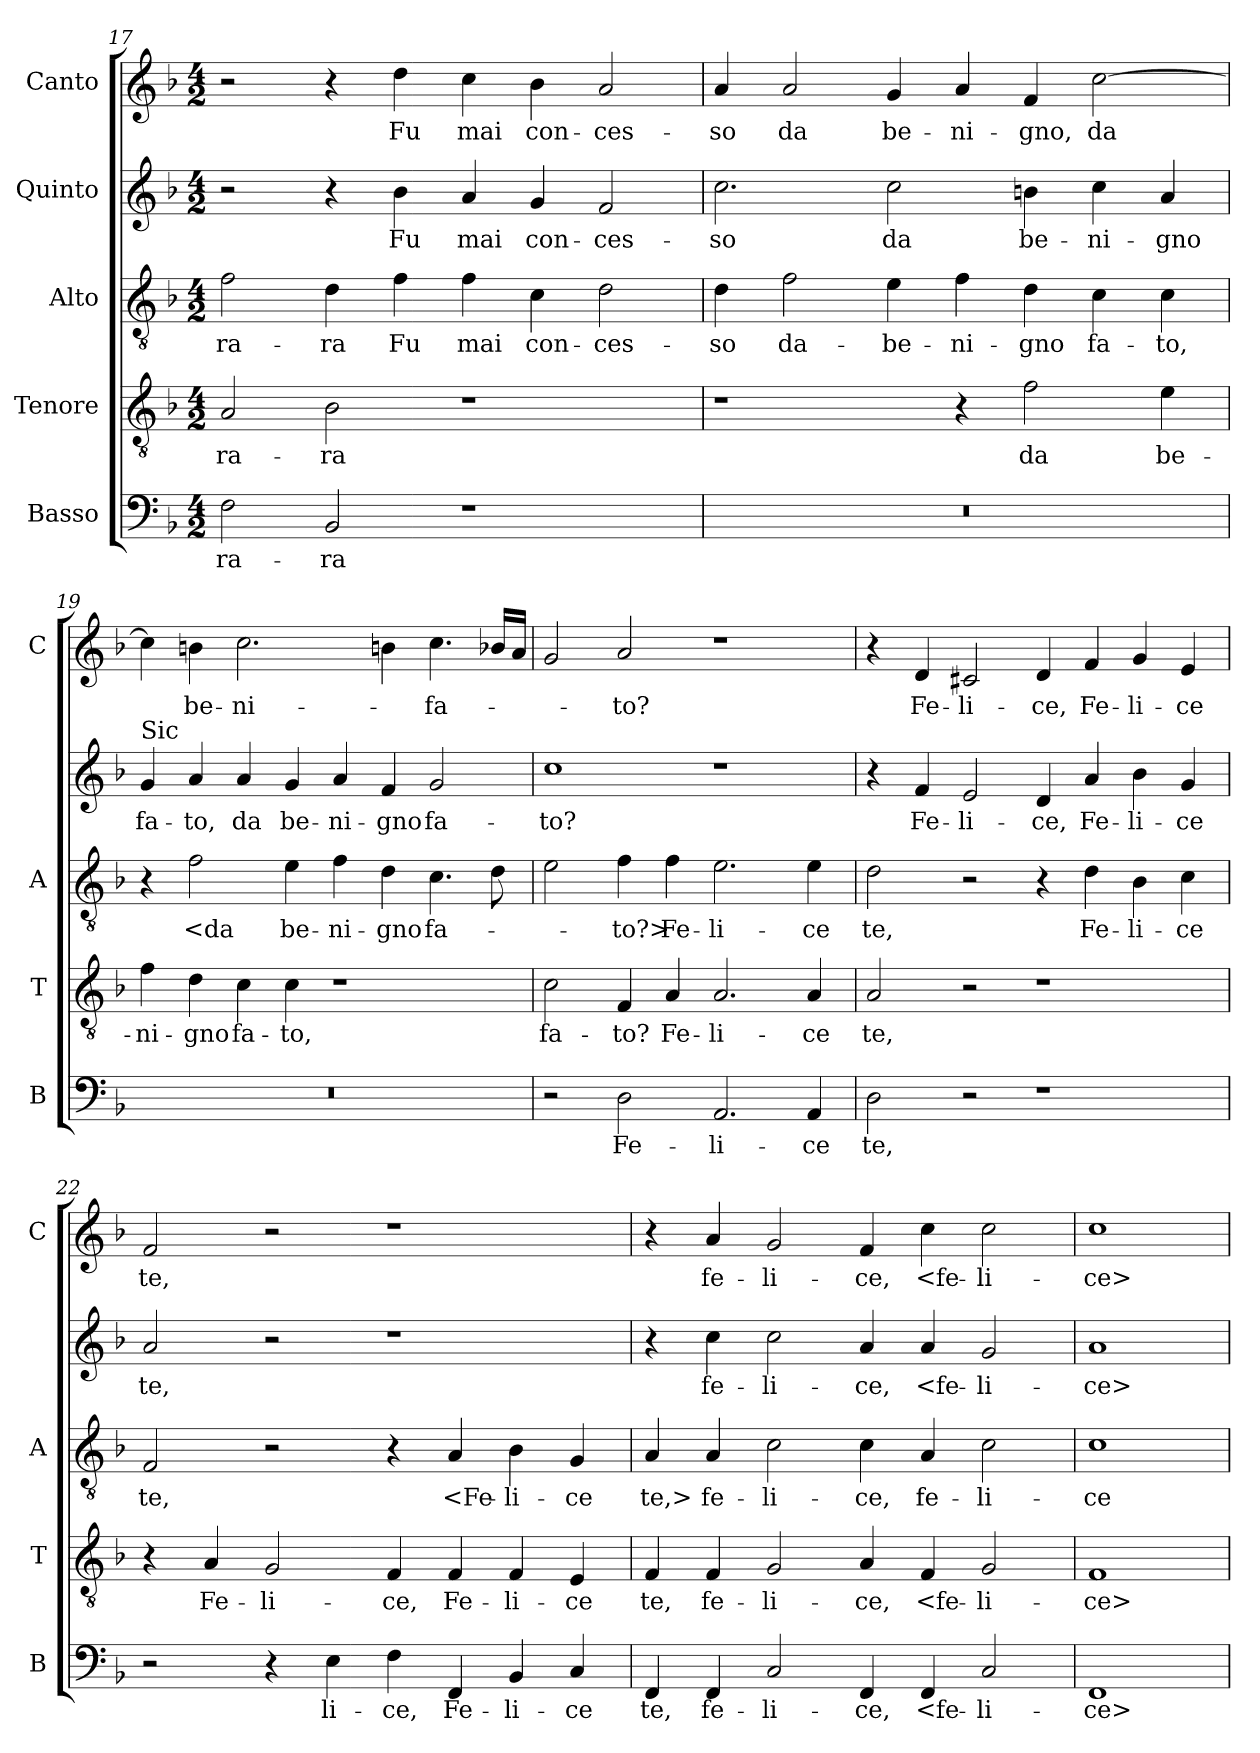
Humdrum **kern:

**kern	**text	**kern	**text	**kern	**text	**kern	**text	**kern	**text
*part5	*part5	*part4	*part4	*part3	*part3	*part2	*part2	*part1	*part1
*staff5	*staff5	*staff4	*staff4	*staff3	*staff3	*staff2	*staff2	*staff1	*staff1
*I"Basso	*	*I"Tenore	*	*I"Alto	*	*I"Quinto	*	*I"Canto	*
*I'B	*	*I'T	*	*I'A	*	*	*	*I'C	*
*clefF4	*	*clefGv2	*	*clefGv2	*	*clefG2	*	*clefG2	*
*k[b-]	*	*k[b-]	*	*k[b-]	*	*k[b-]	*	*k[b-]	*
*F:	*	*F:	*	*F:	*	*F:	*	*F:	*
*M4/2	*	*M4/2	*	*M4/2	*	*M4/2	*	*M4/2	*
=17	=17	=17	=17	=17	=17	=17	=17	=17	=17
2F	ra-	2A	ra-	2f	ra-	2r	.	2r	.
2BB-	-ra	2B-	-ra	4d	-ra	4r	.	4r	.
.	.	.	.	4f	Fu	4b-	Fu	4dd	Fu
1r	.	1r	.	4f	mai	4a	mai	4cc	mai
.	.	.	.	4c	con-	4g	con-	4b-	con-
.	.	.	.	2d	-ces-	2f	-ces-	2a	-ces-
=18	=18	=18	=18	=18	=18	=18	=18	=18	=18
0r	.	1r	.	4d	-so	2.cc	-so	4a	-so
.	.	.	.	2f	da-	.	.	2a	da
.	.	.	.	4e	-be-	2cc	da	4g	be-
.	.	4r	.	4f	-ni-	.	.	4a	-ni-
.	.	2f	da	4d	-gno	4bn	be-	4f	-gno,
.	.	.	.	4c	fa-	4cc	-ni-	[2cc	da
.	.	4e	be-	4c	-to,	4a	-gno	.	.
=19	=19	=19	=19	=19	=19	=19	=19	=19	=19
!	!	!	!	!	!	!LO:TX:a:t=Sic	!	!	!
0r	.	4f	-ni-	4r	.	4g	fa-	4cc]	.
.	.	4d	-gno	2f	<da	4a	-to,	4bn	be-
.	.	4c	fa-	.	.	4a	da	2.cc	-ni-
.	.	4c	-to,	4e	be-	4g	be-	.	.
.	.	1r	.	4f	-ni-	4a	-ni-	.	.
.	.	.	.	4d	-gno	4f	-gno	4bn	.
.	.	.	.	4.c	fa-	2g	fa-	4.cc	-fa-
.	.	.	.	8d	.	.	.	16b-XLL	.
.	.	.	.	.	.	.	.	16aJJ	.
=20	=20	=20	=20	=20	=20	=20	=20	=20	=20
2r	.	2c	fa-	2e	.	1cc	-to?	2g	.
2D	Fe-	4F	-to?	4f	-to?>	.	.	2a	-to?
.	.	4A	Fe-	4f	Fe-	.	.	.	.
2.AA	-li-	2.A	-li-	2.e	-li-	1r	.	1r	.
4AA	-ce	4A	-ce	4e	-ce	.	.	.	.
=21	=21	=21	=21	=21	=21	=21	=21	=21	=21
2D	te,	2A	te,	2d	te,	4r	.	4r	.
.	.	.	.	.	.	4f	Fe-	4d	Fe-
2r	.	2r	.	2r	.	2e	-li-	2c#X	-li-
1r	.	1r	.	4r	.	4d	-ce,	4d	-ce,
.	.	.	.	4d	Fe-	4a	Fe-	4f	Fe-
.	.	.	.	4B-	-li-	4b-	-li-	4g	-li-
.	.	.	.	4c	-ce	4g	-ce	4e	-ce
=22	=22	=22	=22	=22	=22	=22	=22	=22	=22
2r	.	4r	.	2F	te,	2a	te,	2f	te,
.	.	4A	Fe-	.	.	.	.	.	.
4r	.	2G	-li-	2r	.	2r	.	2r	.
4E	li-	.	.	.	.	.	.	.	.
4F	-ce,	4F	-ce,	4r	.	1r	.	1r	.
4FF	Fe-	4F	Fe-	4A	<Fe-	.	.	.	.
4BB-	-li-	4F	-li-	4B-	-li-	.	.	.	.
4C	-ce	4E	-ce	4G	-ce	.	.	.	.
=23	=23	=23	=23	=23	=23	=23	=23	=23	=23
4FF	te,	4F	te,	4A	te,>	4r	.	4r	.
4FF	fe-	4F	fe-	4A	fe-	4cc	fe-	4a	fe-
2C	-li-	2G	-li-	2c	-li-	2cc	-li-	2g	-li-
4FF	-ce,	4A	-ce,	4c	-ce,	4a	-ce,	4f	-ce,
4FF	<fe-	4F	<fe-	4A	fe-	4a	<fe-	4cc	<fe-
2C	-li-	2G	-li-	2c	-li-	2g	-li-	2cc	-li-
=24	=24	=24	=24	=24	=24	=24	=24	=24	=24
1FF	-ce>	1F	-ce>	1c	-ce	1a	-ce>	1cc	-ce>
=	=	=	=	=	=	=	=	=	=
*-	*-	*-	*-	*-	*-	*-	*-	*-	*-
